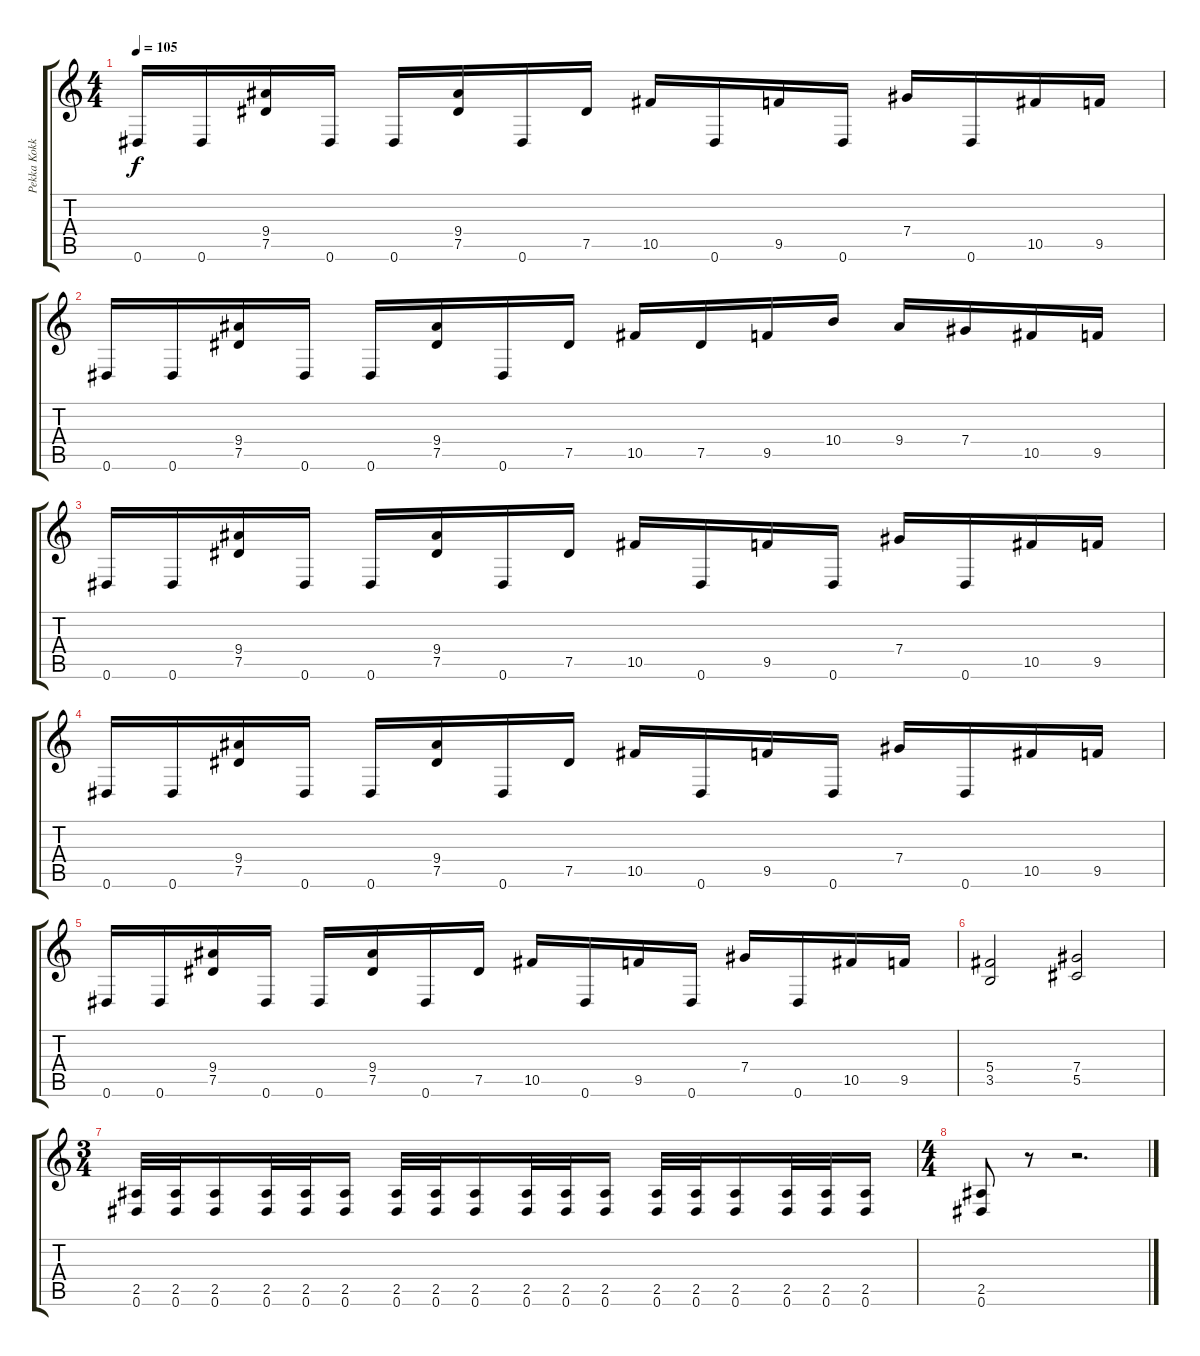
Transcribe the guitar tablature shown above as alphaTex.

\track ("Pekka Kokko " "Pekka Kokk") {instrument distortionguitar}
\staff {score tabs}
\tuning (Eb4 Bb3 Gb3 Db3 Ab2 Eb2) {hide}
\ts (4 4)
\tempo 105
\clef g2
\ks c
0.6.16{dy f} 0.6.16 (9.4 7.5).16 0.6.16 0.6.16 (9.4 7.5).16 0.6.16 7.5.16 10.5.16 0.6.16 9.5.16 0.6.16 7.4.16 0.6.16 10.5.16 9.5.16 |
0.6.16 0.6.16 (9.4 7.5).16 0.6.16 0.6.16 (9.4 7.5).16 0.6.16 7.5.16 10.5.16 7.5.16 9.5.16 10.4.16 9.4.16 7.4.16 10.5.16 9.5.16 |
0.6.16 0.6.16 (9.4 7.5).16 0.6.16 0.6.16 (9.4 7.5).16 0.6.16 7.5.16 10.5.16 0.6.16 9.5.16 0.6.16 7.4.16 0.6.16 10.5.16 9.5.16 |
0.6.16 0.6.16 (9.4 7.5).16 0.6.16 0.6.16 (9.4 7.5).16 0.6.16 7.5.16 10.5.16 0.6.16 9.5.16 0.6.16 7.4.16 0.6.16 10.5.16 9.5.16 |
0.6.16 0.6.16 (9.4 7.5).16 0.6.16 0.6.16 (9.4 7.5).16 0.6.16 7.5.16 10.5.16 0.6.16 9.5.16 0.6.16 7.4.16 0.6.16 10.5.16 9.5.16 |
(5.4 3.5).2 (7.4 5.5).2 |
\ts (3 4)
(2.5 0.6).32 (2.5 0.6).32 (2.5 0.6).16 (2.5 0.6).32 (2.5 0.6).32 (2.5 0.6).16 (2.5 0.6).32 (2.5 0.6).32 (2.5 0.6).16 (2.5 0.6).32 (2.5 0.6).32 (2.5 0.6).16 (2.5 0.6).32 (2.5 0.6).32 (2.5 0.6).16 (2.5 0.6).32 (2.5 0.6).32 (2.5 0.6).16 |
\ts (4 4)
(2.5 0.6).8 r.8 r.2{d}
